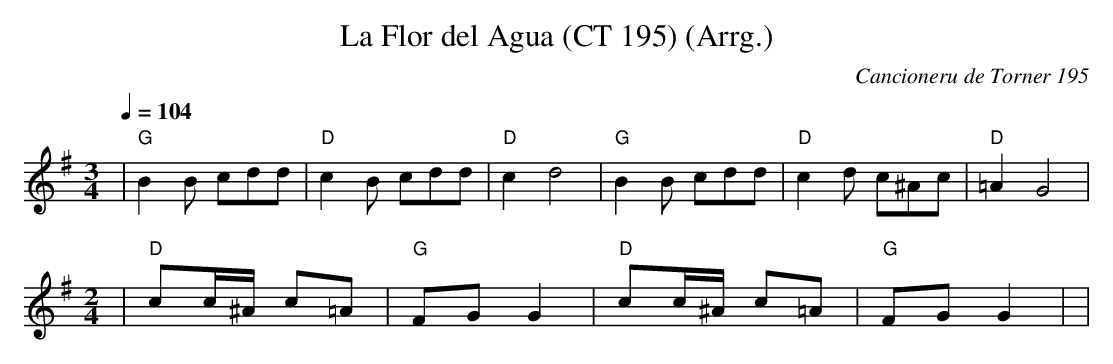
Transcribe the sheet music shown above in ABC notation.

X:1
T:La Flor del Agua (CT 195) (Arrg.)
C:Cancioneru de Torner 195
M:3/4
L:1/8
Q:1/4=104
K:G
| "G"B2 B cdd| "D"c2 B cdd| "D"c2 d4| "G"B2 B cdd| "D"c2 d c^Ac| "D"=A2 G4|
M:2/4
| "D"cc/2^A/2 c=A| "G"FG G2| "D"cc/2^A/2 c=A| "G"FG G2| |
